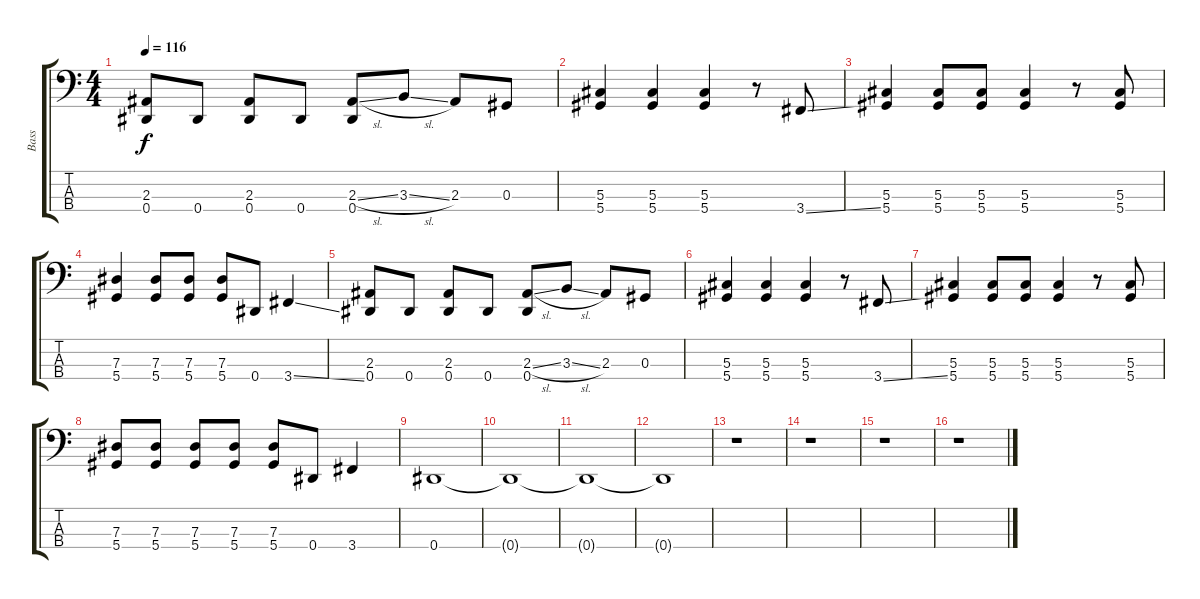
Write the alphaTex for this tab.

\track ("Bass" "Bass") {instrument electricbasspick}
\staff {score tabs}
\tuning (Gb2 Db2 Ab1 Eb1) {hide}
\ts (4 4)
\tempo 116
\clef f4
\ks c
(2.3 0.4).8{dy f} 0.4.8 (2.3 0.4).8 0.4.8 (2.3{sl} 0.4).8 3.3{sl}.8 2.3.8 0.3.8 |
(5.3 5.4).4 (5.3 5.4).4 (5.3 5.4).4 r.8 3.4{ss}.8 |
(5.3 5.4).4 (5.3 5.4).8 (5.3 5.4).8 (5.3 5.4).4 r.8 (5.3 5.4).8 |
(7.3 5.4).4 (7.3 5.4).8 (7.3 5.4).8 (7.3 5.4).8 0.4.8 3.4{ss}.4 |
(2.3 0.4).8 0.4.8 (2.3 0.4).8 0.4.8 (2.3{sl} 0.4).8 3.3{sl}.8 2.3.8 0.3.8 |
(5.3 5.4).4 (5.3 5.4).4 (5.3 5.4).4 r.8 3.4{ss}.8 |
(5.3 5.4).4 (5.3 5.4).8 (5.3 5.4).8 (5.3 5.4).4 r.8 (5.3 5.4).8 |
(7.3 5.4).8 (7.3 5.4).8 (7.3 5.4).8 (7.3 5.4).8 (7.3 5.4).8 0.4.8 3.4.4 |
0.4.1 |
0.4{t}.1 |
0.4{t}.1 |
0.4{t}.1 |
r.1 |
r.1 |
r.1 |
r.1
